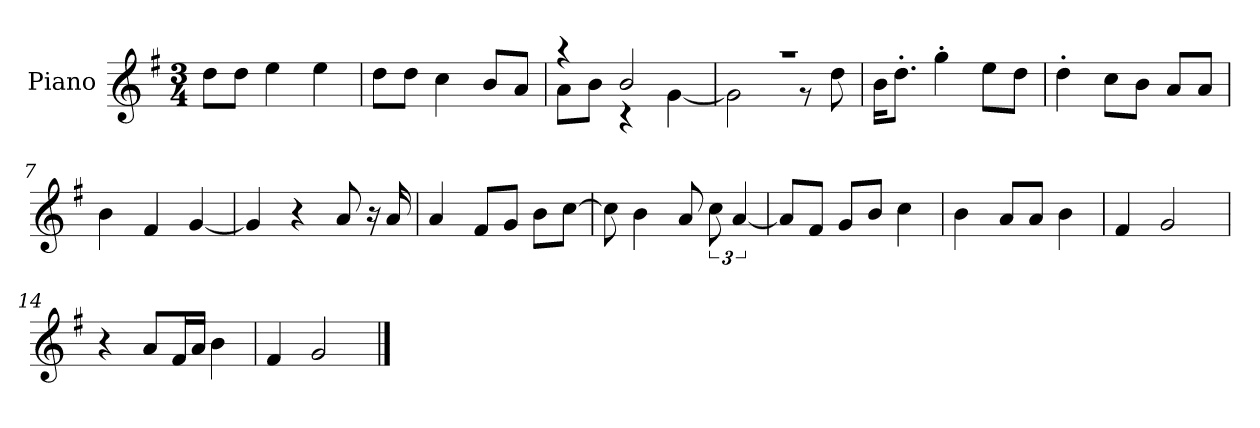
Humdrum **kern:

**kern
*part1
*staff1
*I"Piano
*I'P-no
*clefG2
*k[f#]
*M3/4
*MM179
=1
8dd\L
8dd\J
4ee\
4ee\
=2
8dd\L
8dd\J
4cc\
8b/L
8a/J
=3
*^
4r	8a\L
.	8b\J
2b/	4r
.	[4g\
=4	=4
2.r	2g\]
.	8r
.	8dd\
*v	*v
=5
16b\KL
8.dd'\J
4gg'\
8ee\L
8dd\J
=6
4dd'\
8cc\L
8b\J
8a/L
8a/J
=7
4b\
4f#/
[4g/
=8
4g/]
4r
8a/
16r
16a/
!!LO:LB:g=z
=9
4a/
8f#/L
8g/J
8b\L
[8cc\J
=10
8cc\]
4b\
8a/
12cc\
[6a/
=11
8a/L]
8f#/J
8g/L
8b/J
4cc\
=12
4b\
8a/L
8a/J
4b\
=13
4f#/
2g/
=14
4r
8a/L
16f#/L
16a/JJ
4b\
=15
4f#/
2g/
==
*-
